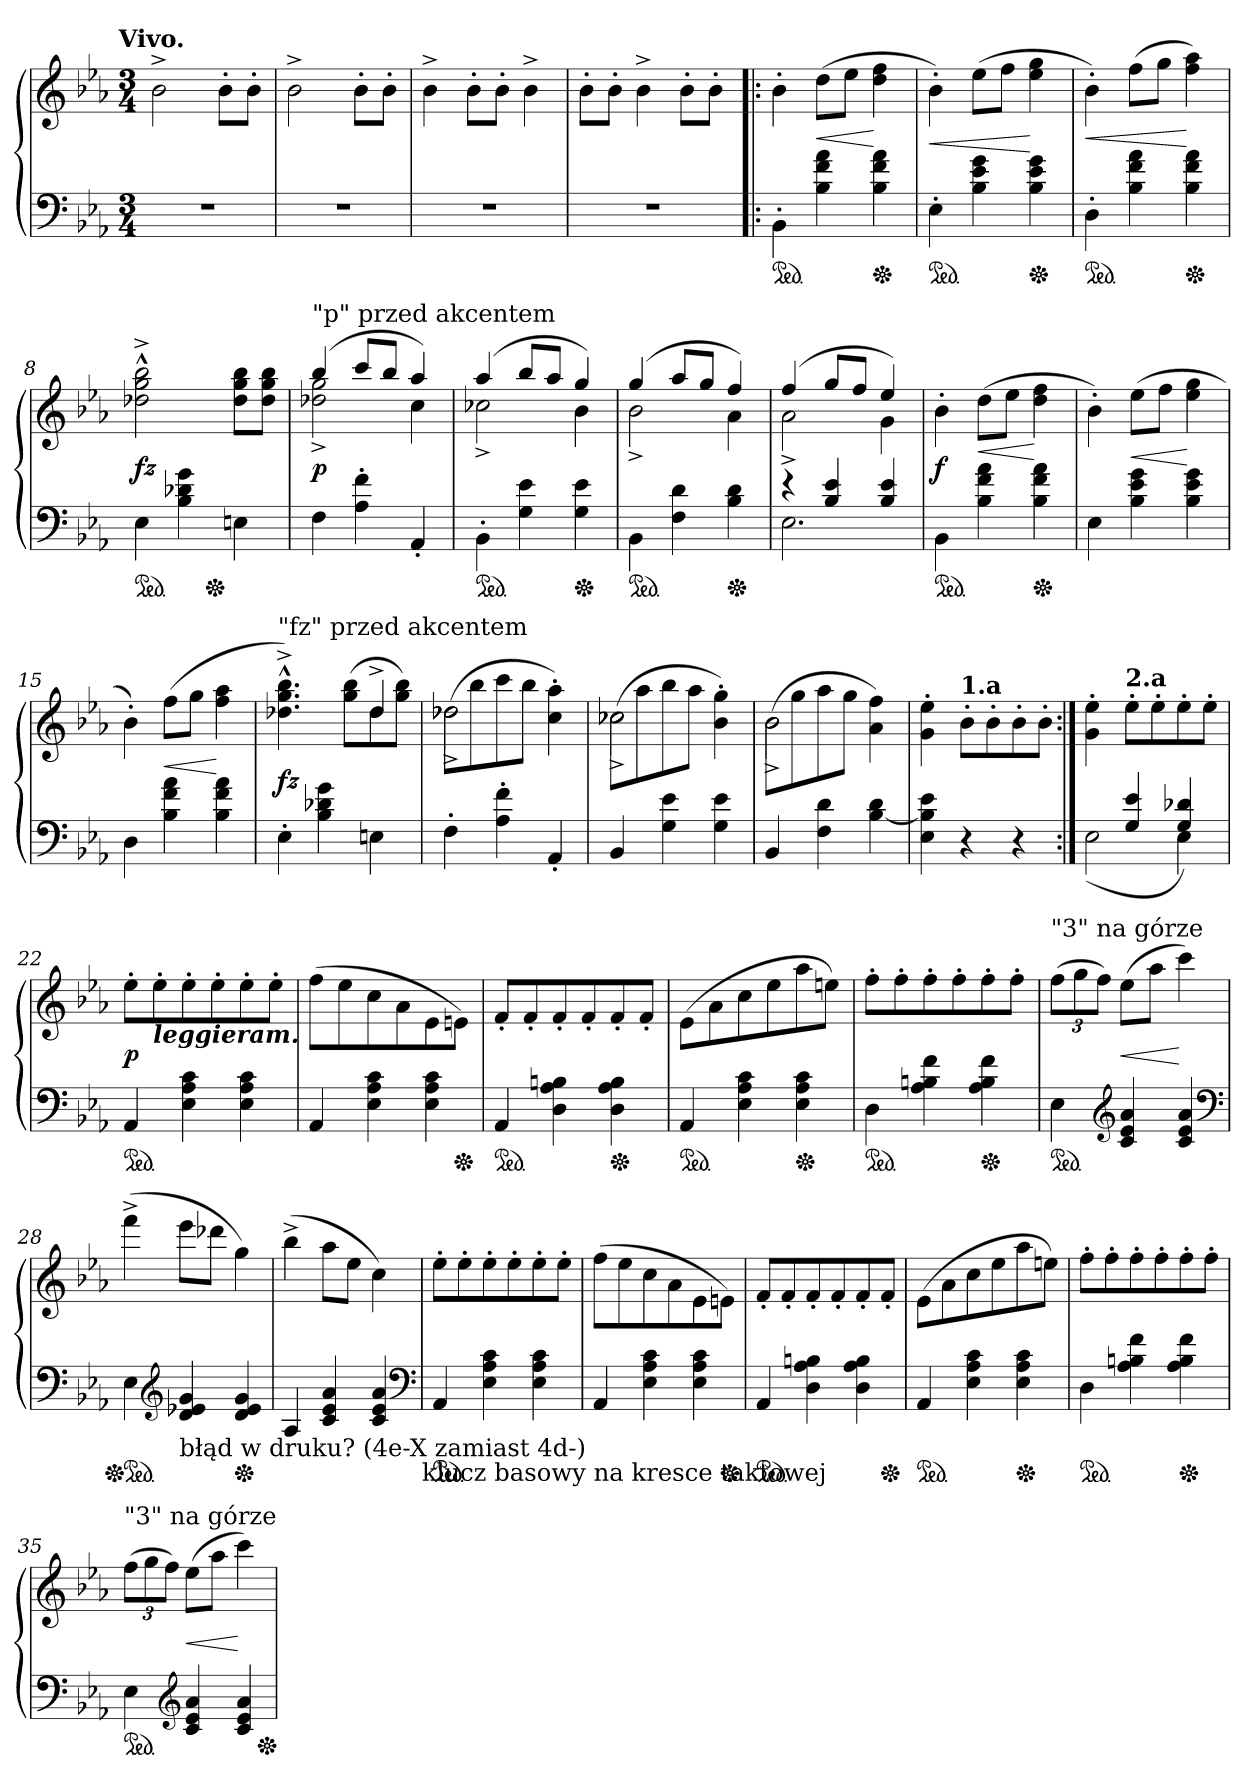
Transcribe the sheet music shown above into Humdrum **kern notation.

**kern	**kern	**dynam
*part1	*part1	*part1
*staff2	*staff1	*staff1/2
*clefF4	*clefG2	*
*k[b-e-a-]	*k[b-e-a-]	*
!!LO:TX:omd:t=Vivo.
*M3/4	*M3/4	*
=1	=1	=1
2.rF	2b-^<	.
.	8b-'>L	.
.	8b-'>J	.
=2	=2	=2
2.rF	2b-^<	.
.	8b-'>L	.
.	8b-'>J	.
=3	=3	=3
2.rF	4b-^<	.
.	8b-'>L	.
.	8b-'>J	.
.	4b-^<	.
=4	=4	=4
2.rF	8b-'>L	.
.	8b-'>J	.
.	4b-^<	.
.	8b-'>L	.
.	8b-'>J	.
=5!|:	=5!|:	=5!|:
*ped	*	*
4BB-'>\	4b-'>	.
4B- 4f 4a-	(>8ddL	<
.	8ee-J	.
*Xped	*	*
4B- 4f 4a-	4dd 4ff	[
=6	=6	=6
*ped	*	*
4E-'>	4b-'>)	<
4B- 4e- 4g	(>8ee-L	.
.	8ffJ	.
*Xped	*	*
4B- 4e- 4g	4ee- 4gg	[
=7	=7	=7
*ped	*	*
4D'>	4b-'>)	<
4B- 4f 4a-	(>8ffL	.
.	8ggJ	.
*Xped	*	*
4B- 4f 4a-	4ff 4aa-)	[
=8	=8	=8
!	!LO:TX:a:t="fz" przed akcentem	!
*ped	*	*
*	*^	*
4E-	2dd-X^^>^< 2gg^^>^< 2bb-^^>^<	4.ryy	fz
4B- 4d-X 4g	.	.	.
*Xped	*	*	*
.	.	4.ryy	.
4En	8dd- 8gg 8bb-L	.	.
.	8dd- 8gg 8bb-J	.	.
=9	=9	=9	=9
!	!LO:TX:a:t="p" przed akcentem	!	!
4F	(>4bb-	2dd-X^< 2gg^<	p
4A-'> 4f'>	8cccL	.	.
.	8bb-J	.	.
4AA-'<	4aa-)	4cc	.
=10	=10	=10	=10
*ped	*	*	*
4BB-'>\	(>4aa-	2cc-X^<	.
4G 4e-	8bb-L	.	.
.	8aa-J	.	.
*Xped	*	*	*
4G 4e-	4gg)	4b-	.
=11	=11	=11	=11
*ped	*	*	*
4BB-\	(>4gg	2b-^<	.
4F 4d	8aa-L	.	.
.	8ggJ	.	.
*Xped	*	*	*
4B- 4d	4ff)	4a-	.
=12	=12	=12	=12
*^	*	*	*
4re	2.E-	(>4ff	2a-^<	.
4B- 4e-	.	8ggL	.	.
.	.	8ffJ	.	.
4B- 4e-	.	4ee-)	4g	.
*v	*v	*	*	*
*	*v	*v	*
=13	=13	=13
*ped	*	*
4BB-\	4b-'>	f
4B- 4f 4a-	(>8ddL	<
.	8ee-J	.
*Xped	*	*
4B- 4f 4a-	4dd 4ff	[
=14	=14	=14
4E-	4b-'>)	.
4B- 4e- 4g	(>8ee-L	<
.	8ffJ	.
4B- 4e- 4g	4ee- 4gg	[
=15	=15	=15
4D	4b-'>)	.
4B- 4f 4a-	(>8ffL	<
.	8ggJ	.
4B- 4f 4a-	4ff 4aa-	[
=16	=16	=16
*	*^	*
!	!LO:TX:a:t="fz" przed akcentem	!	!
4E-'>	2ryy	4.dd-X^^>^< 4.gg^^>^< 4.bb-^^>^<)	fz
4B- 4d-X 4g	.	.	.
.	.	(>8gg 8bb-L	.
4En	4dd-^<	8dd-	.
.	.	8gg 8bb-J)	.
=17	=17	=17	=17
!	!LO:N:vis=2	!	!
4F'>	(>8dd-X\	2dd-X^<	.
.	8bb-\	.	.
4A-'> 4f'>	8ccc\	.	.
.	8bb-\J	.	.
4AA-'<	4cc'> 4aa-'>)	4ryy	.
=18	=18	=18	=18
!	!LO:N:vis=2	!	!
4BB-	(>8cc-X\	2cc-X^<	.
.	8aa-\	.	.
4G 4e-	8bb-\	.	.
.	8aa-\J	.	.
4G 4e-	4b-'> 4gg'>)	4ryy	.
=19	=19	=19	=19
!	!LO:N:vis=2	!	!
4BB-	(>8b-\	2b-^<	.
.	8gg\	.	.
4F 4d	8aa-\	.	.
.	8gg\J	.	.
[4B- 4d	4a- 4ff)	4ryy	.
*	*v	*v	*
=20	=20	=20
4E- 4B-] 4e-	4g'> 4ee-'>	.
!	!LO:TX:a:B:t=1.a	!
4r	8b-'>L	.
.	8b-'>	.
4r	8b-'>	.
.	8b-'>J	.
=21:|!	=21:|!	=21:|!
*^	*	*
4ryy	(>2E-	4g'> 4ee-'>	.
!	!	!LO:TX:a:B:t=2.a	!
4G 4e-	.	8ee-'>L	.
.	.	8ee-'>	.
4G 4d-X)	4E-	8ee-'>	.
.	.	8ee-'>J	.
*v	*v	*	*
=22	=22	=22
*ped	*	*
4AA-	8ee-'>L	p
!	!LO:TX:b:Bi:t=leggieram.	!
.	8ee-'>	.
4E- 4A- 4c	8ee-'>	.
.	8ee-'>	.
4E- 4A- 4c	8ee-'>	.
.	8ee-'>J	.
=23	=23	=23
4AA-	(>8ff\L	.
.	8ee-	.
4E- 4A- 4c	8cc	.
.	8a-	.
4E- 4A- 4c	8e-	.
*Xped	*	*
.	8enJ)	.
=24	=24	=24
*ped	*	*
4AA-	8f'<L	.
.	8f'<	.
4D 4A- 4Bn	8f'<	.
.	8f'<	.
*Xped	*	*
4D 4A- 4B	8f'<	.
.	8f'<J	.
=25	=25	=25
*ped	*	*
4AA-	(>8e-L	.
.	8a-	.
4E- 4A- 4c	8cc	.
.	8ee-	.
*Xped	*	*
4E- 4A- 4c	8aa-	.
.	8eenJ)	.
=26	=26	=26
*ped	*	*
4D	8ff'>L	.
.	8ff'>	.
4A- 4Bn 4f	8ff'>	.
.	8ff'>	.
*Xped	*	*
4A- 4B 4f	8ff'>	.
.	8ff'>J	.
=27	=27	=27
!	!LO:TX:a:t="3" na górze	!
*ped	*	*
4E-	(>12ffL	.
.	12gg	.
.	12ffJ)	.
*clefG2	*	*
4c 4e- 4a-	(>8ee-L	<
.	8aa-J	.
4c 4e- 4a-	4ccc)	[
*clefF4	*	*
=28	=28	=28
*Xped	*	*
*ped	*	*
4E-	(>4fff^<	.
*clefG2	*	*
!LO:TX:b:t=błąd w druku? (4e-X zamiast 4d-)	!	!
4d 4e-X 4g	8eee-L	.
.	8ddd-XJ	.
*Xped	*	*
4d 4e- 4g	4gg)	.
=29	=29	=29
4A-	(>4bb-^<	.
4c 4e- 4a-	8aa-L	.
.	8ee-J	.
4c 4e- 4a-	4cc)	.
*clefF4	*	*
!LO:TX:b:t=klucz basowy na kresce taktowej	!	!
=30	=30	=30
*ped	*	*
4AA-	8ee-'>L	.
.	8ee-'>	.
4E- 4A- 4c	8ee-'>	.
.	8ee-'>	.
4E- 4A- 4c	8ee-'>	.
.	8ee-'>J	.
=31	=31	=31
4AA-	(>8ff\L	.
.	8ee-	.
4E- 4A- 4c	8cc	.
.	8a-	.
4E- 4A- 4c	8e-\	.
*Xped	*	*
.	8enJ)	.
=32	=32	=32
*ped	*	*
4AA-	8f'<L	.
.	8f'<	.
4D 4A- 4Bn	8f'<	.
.	8f'<	.
4D 4A- 4B	8f'<	.
*Xped	*	*
.	8f'<J	.
=33	=33	=33
*ped	*	*
4AA-	(>8e-L	.
.	8a-	.
4E- 4A- 4c	8cc	.
.	8ee-	.
*Xped	*	*
4E- 4A- 4c	8aa-	.
.	8eenJ)	.
=34	=34	=34
*ped	*	*
4D	8ff'>L	.
.	8ff'>	.
4A- 4Bn 4f	8ff'>	.
.	8ff'>	.
*Xped	*	*
4A- 4B 4f	8ff'>	.
.	8ff'>J	.
=35	=35	=35
!	!LO:TX:a:t="3" na górze	!
*ped	*	*
4E-	(>12ffL	.
.	12gg	.
.	12ffJ)	.
*clefG2	*	*
4c 4e- 4a-	(>8ee-L	<
.	8aa-J	.
4c 4e- 4a-	4ccc)	[
*Xped	*	*
=	=	=
*-	*-	*-
